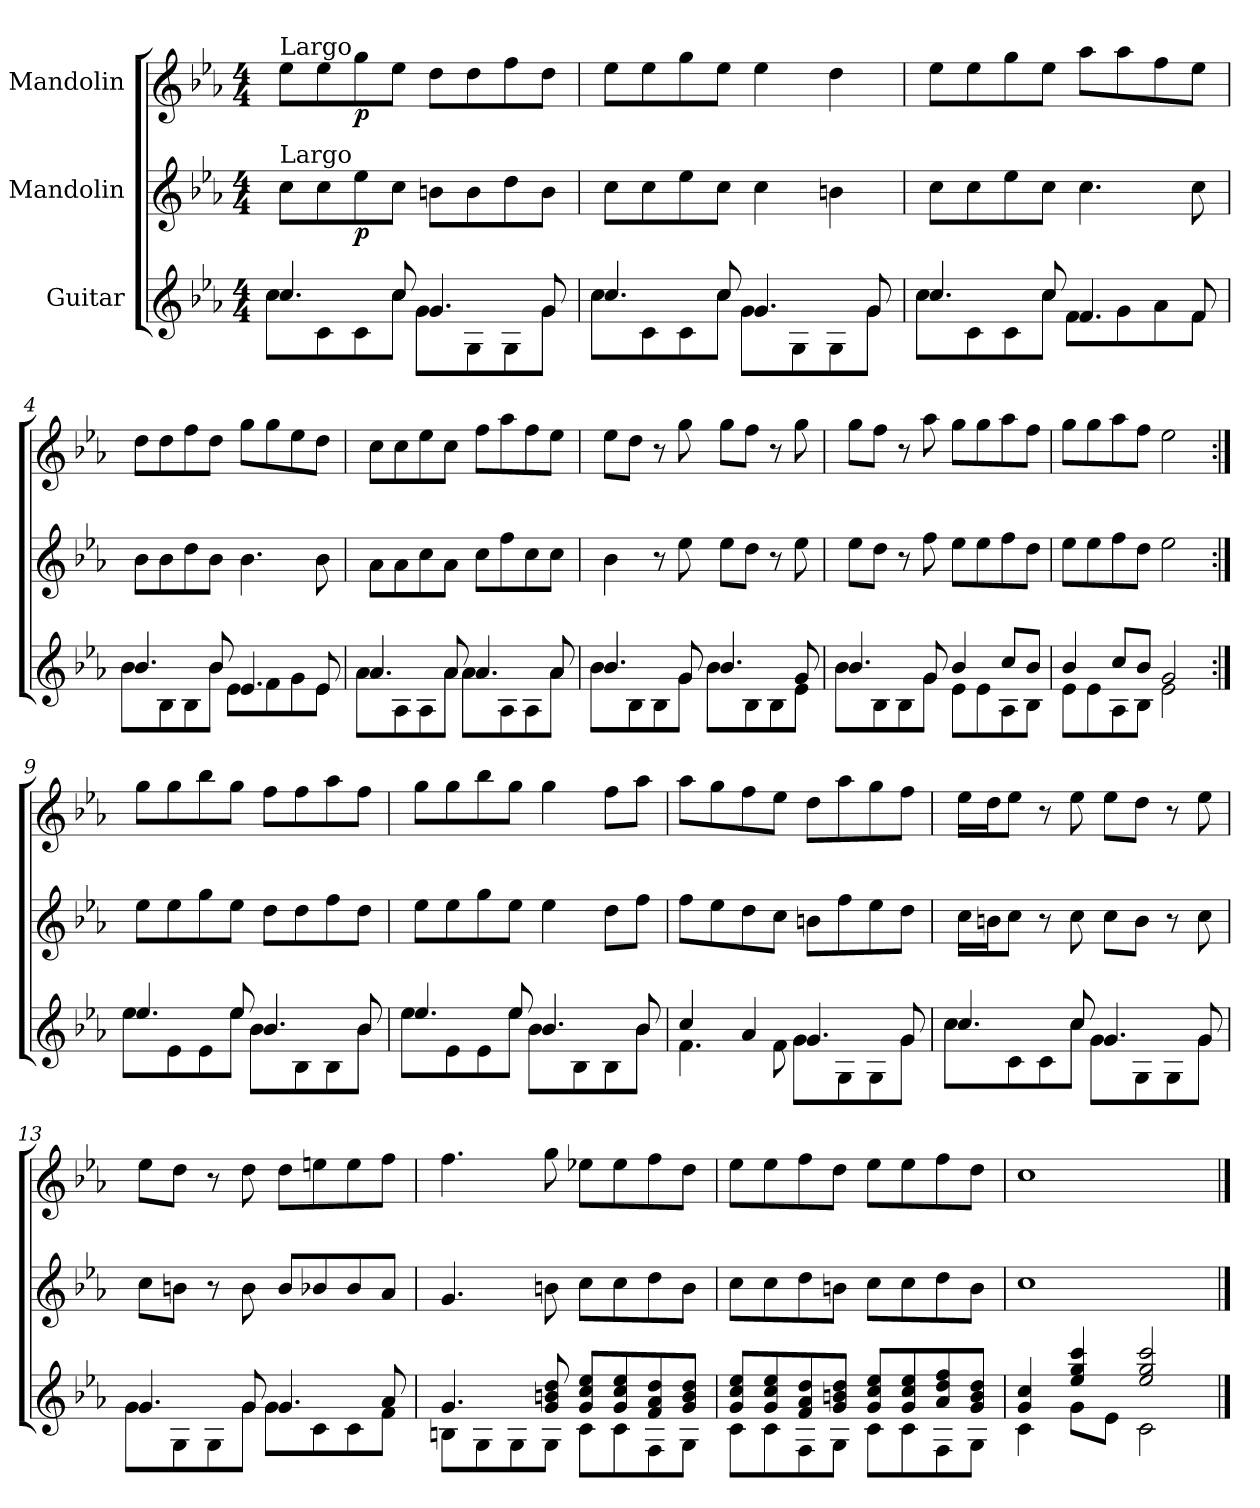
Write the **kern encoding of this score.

**kern	**kern	**dynam	**kern	**dynam
*part3	*part2	*part2	*part1	*part1
*staff3	*staff2	*staff2	*staff1	*staff1
*I"Guitar	*I"Mandolin	*	*I"Mandolin	*
*clefG2	*clefG2	*	*clefG2	*
*ITrd7c12	*	*	*	*
*k[b-e-a-]	*k[b-e-a-]	*	*k[b-e-a-]	*
*E-:	*E-:	*	*E-:	*
*M4/4	*M4/4	*	*M4/4	*
=1	=1	=1	=1	=1
*^	*	*	*	*
!	!	!	!	!LO:TX:a:t=Largo	!
!	!	!LO:TX:a:t=Largo	!	!	!
4.c/	8c\L	8cc\L	.	8ee-\L	.
.	8C\	8cc\	.	8ee-\	.
!	!	!	!LO:DY:b	!	!LO:DY:b
.	8C\	8ee-\	p	8gg\	p
8c/	8c\J	8cc\J	.	8ee-\J	.
4.G/	8G\L	8bn\L	.	8dd\L	.
.	8GG\	8b\	.	8dd\	.
.	8GG\	8dd\	.	8ff\	.
8G/	8G\J	8b\J	.	8dd\J	.
=2	=2	=2	=2	=2	=2
4.c/	8c\L	8cc\L	.	8ee-\L	.
.	8C\	8cc\	.	8ee-\	.
.	8C\	8ee-\	.	8gg\	.
8c/	8c\J	8cc\J	.	8ee-\J	.
4.G/	8G\L	4cc\	.	4ee-\	.
.	8GG\	.	.	.	.
.	8GG\	4bn\	.	4dd\	.
8G/	8G\J	.	.	.	.
=3	=3	=3	=3	=3	=3
4.c/	8c\L	8cc\L	.	8ee-\L	.
.	8C\	8cc\	.	8ee-\	.
.	8C\	8ee-\	.	8gg\	.
8c/	8c\J	8cc\J	.	8ee-\J	.
4.F/	8F\L	4.cc\	.	8aa-\L	.
.	8G\	.	.	8aa-\	.
.	8A-\	.	.	8ff\	.
8F/	8F\J	8cc\	.	8ee-\J	.
!!LO:LB:g=z
=4	=4	=4	=4	=4	=4
4.B-/	8B-\L	8b-\L	.	8dd\L	.
.	8BB-\	8b-\	.	8dd\	.
.	8BB-\	8dd\	.	8ff\	.
8B-/	8B-\J	8b-\J	.	8dd\J	.
4.E-/	8E-\L	4.b-\	.	8gg\L	.
.	8F\	.	.	8gg\	.
.	8G\	.	.	8ee-\	.
8E-/	8E-\J	8b-\	.	8dd\J	.
=5	=5	=5	=5	=5	=5
4.A-/	8A-\L	8a-\L	.	8cc\L	.
.	8AA-\	8a-\	.	8cc\	.
.	8AA-\	8cc\	.	8ee-\	.
8A-/	8A-\J	8a-\J	.	8cc\J	.
4.A-/	8A-\L	8cc\L	.	8ff\L	.
.	8AA-\	8ff\	.	8aa-\	.
.	8AA-\	8cc\	.	8ff\	.
8A-/	8A-\J	8cc\J	.	8ee-\J	.
=6	=6	=6	=6	=6	=6
4.B-/	8B-\L	4b-\	.	8ee-\L	.
.	8BB-\	.	.	8dd\J	.
.	8BB-\	8r	.	8r	.
8G/	8G\J	8ee-\	.	8gg\	.
4.B-/	8B-\L	8ee-\L	.	8gg\L	.
.	8BB-\	8dd\J	.	8ff\J	.
.	8BB-\	8r	.	8r	.
8G/	8E-\J	8ee-\	.	8gg\	.
=7	=7	=7	=7	=7	=7
4.B-/	8B-\L	8ee-\L	.	8gg\L	.
.	8BB-\	8dd\J	.	8ff\J	.
.	8BB-\	8r	.	8r	.
8G/	8G\J	8ff\	.	8aa-\	.
4B-/	8E-\L	8ee-\L	.	8gg\L	.
.	8E-\	8ee-\	.	8gg\	.
8c/L	8AA-\	8ff\	.	8aa-\	.
8B-/J	8BB-\J	8dd\J	.	8ff\J	.
!!LO:LB:g=z
=8	=8	=8	=8	=8	=8
4B-/	8E-\L	8ee-\L	.	8gg\L	.
.	8E-\	8ee-\	.	8gg\	.
8c/L	8AA-\	8ff\	.	8aa-\	.
8B-/J	8BB-\J	8dd\J	.	8ff\J	.
2G/	2E-\	2ee-\	.	2ee-\	.
=9:|!	=9:|!	=9:|!	=9:|!	=9:|!	=9:|!
4.e-/	8e-\L	8ee-\L	.	8gg\L	.
.	8E-\	8ee-\	.	8gg\	.
.	8E-\	8gg\	.	8bb-\	.
8e-/	8e-\J	8ee-\J	.	8gg\J	.
4.B-/	8B-\L	8dd\L	.	8ff\L	.
.	8BB-\	8dd\	.	8ff\	.
.	8BB-\	8ff\	.	8aa-\	.
8B-/	8B-\J	8dd\J	.	8ff\J	.
=10	=10	=10	=10	=10	=10
4.e-/	8e-\L	8ee-\L	.	8gg\L	.
.	8E-\	8ee-\	.	8gg\	.
.	8E-\	8gg\	.	8bb-\	.
8e-/	8e-\J	8ee-\J	.	8gg\J	.
4.B-/	8B-\L	4ee-\	.	4gg\	.
.	8BB-\	.	.	.	.
.	8BB-\	8dd\L	.	8ff\L	.
8B-/	8B-\J	8ff\J	.	8aa-\J	.
=11	=11	=11	=11	=11	=11
4c/	4.F\	8ff\L	.	8aa-\L	.
.	.	8ee-\	.	8gg\	.
4A-/	.	8dd\	.	8ff\	.
.	8F\	8cc\J	.	8ee-\J	.
4.G/	8G\L	8bn\L	.	8dd\L	.
.	8GG\	8ff\	.	8aa-\	.
.	8GG\	8ee-\	.	8gg\	.
8G/	8G\J	8dd\J	.	8ff\J	.
!!LO:LB:g=z
=12	=12	=12	=12	=12	=12
4.c/	8c\L	16cc\LL	.	16ee-\LL	.
.	.	16bn\J	.	16dd\J	.
.	8C\	8cc\J	.	8ee-\J	.
.	8C\	8r	.	8r	.
8c/	8c\J	8cc\	.	8ee-\	.
4.G/	8G\L	8cc\L	.	8ee-\L	.
.	8GG\	8b\J	.	8dd\J	.
.	8GG\	8r	.	8r	.
8G/	8G\J	8cc\	.	8ee-\	.
=13	=13	=13	=13	=13	=13
4.G/	8G\L	8cc\L	.	8ee-\L	.
.	8GG\	8bn\J	.	8dd\J	.
.	8GG\	8r	.	8r	.
8G/	8G\J	8b\	.	8dd\	.
4.G/	8G\L	8b/L	.	8dd\L	.
.	8C\	8b-X/	.	8een\	.
.	8C\	8b-/	.	8ee\	.
8A-/	8F\J	8a-/J	.	8ff\J	.
=14	=14	=14	=14	=14	=14
4.G/	8BBn\L	4.g/	.	4.ff\	.
.	8GG\	.	.	.	.
.	8GG\	.	.	.	.
8G/ 8Bn/ 8d/	8GG\J	8bn\	.	8gg\	.
8G/ 8c/ 8e-/L	8C\L	8cc\L	.	8ee-X\L	.
8G/ 8c/ 8e-/	8C\	8cc\	.	8ee-\	.
8F/ 8A-/ 8d/	8FF\	8dd\	.	8ff\	.
8G/ 8B/ 8d/J	8GG\J	8b\J	.	8dd\J	.
=15	=15	=15	=15	=15	=15
8G/ 8c/ 8e-/L	8C\L	8cc\L	.	8ee-\L	.
8G/ 8c/ 8e-/	8C\	8cc\	.	8ee-\	.
8F/ 8A-/ 8d/	8FF\	8dd\	.	8ff\	.
8G/ 8Bn/ 8d/J	8GG\J	8bn\J	.	8dd\J	.
8G/ 8c/ 8e-/L	8C\L	8cc\L	.	8ee-\L	.
8G/ 8c/ 8e-/	8C\	8cc\	.	8ee-\	.
8A-/ 8d/ 8f/	8FF\	8dd\	.	8ff\	.
8G/ 8B/ 8d/J	8GG\J	8b\J	.	8dd\J	.
!!LO:LB:g=z
=16	=16	=16	=16	=16	=16
4G/ 4c/	4C\	1cc	.	1cc	.
4e-/ 4g/ 4cc/	8G\L	.	.	.	.
.	8E-\J	.	.	.	.
2e-/ 2g/ 2cc/	2C\	.	.	.	.
*v	*v	*	*	*	*
==	==	==	==	==
*-	*-	*-	*-	*-
